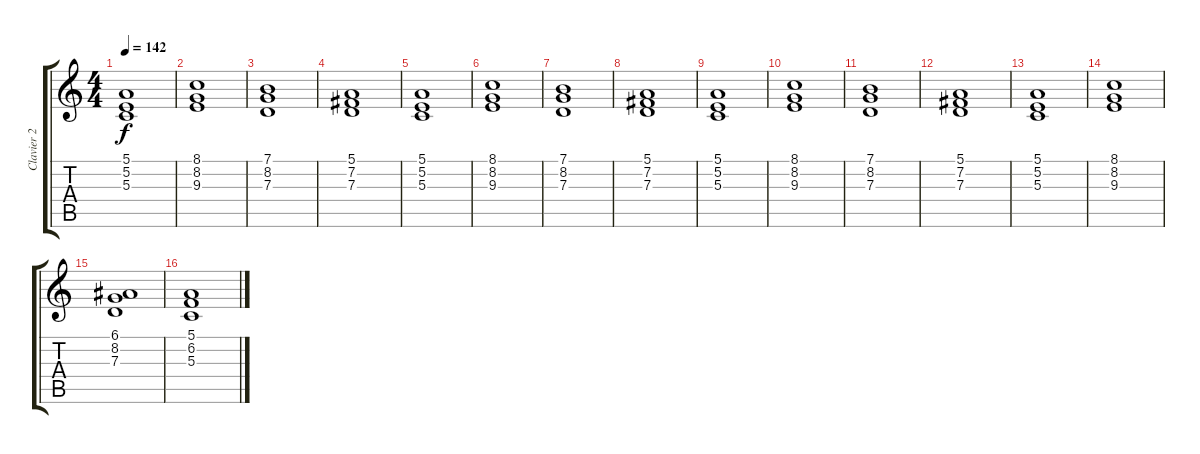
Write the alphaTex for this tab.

\track ("Clavier 2" "Clavier 2") {instrument synthstrings2}
\staff {score tabs}
\tuning (E4 B3 G3 D3 A2 E2) {hide}
\ts (4 4)
\tempo 142
\clef g2
\ks c
(5.1 5.2 5.3).1{dy f} |
(8.1 8.2 9.3).1 |
(7.1 8.2 7.3).1 |
(5.1 7.2 7.3).1 |
(5.1 5.2 5.3).1 |
(8.1 8.2 9.3).1 |
(7.1 8.2 7.3).1{volume 8} |
(5.1 7.2 7.3).1 |
(5.1 5.2 5.3).1 |
(8.1 8.2 9.3).1 |
(7.1 8.2 7.3).1 |
(5.1 7.2 7.3).1 |
(5.1 5.2 5.3).1 |
(8.1 8.2 9.3).1{volume 8} |
(6.1 8.2 7.3).1{volume 8} |
(5.1 6.2 5.3).1
